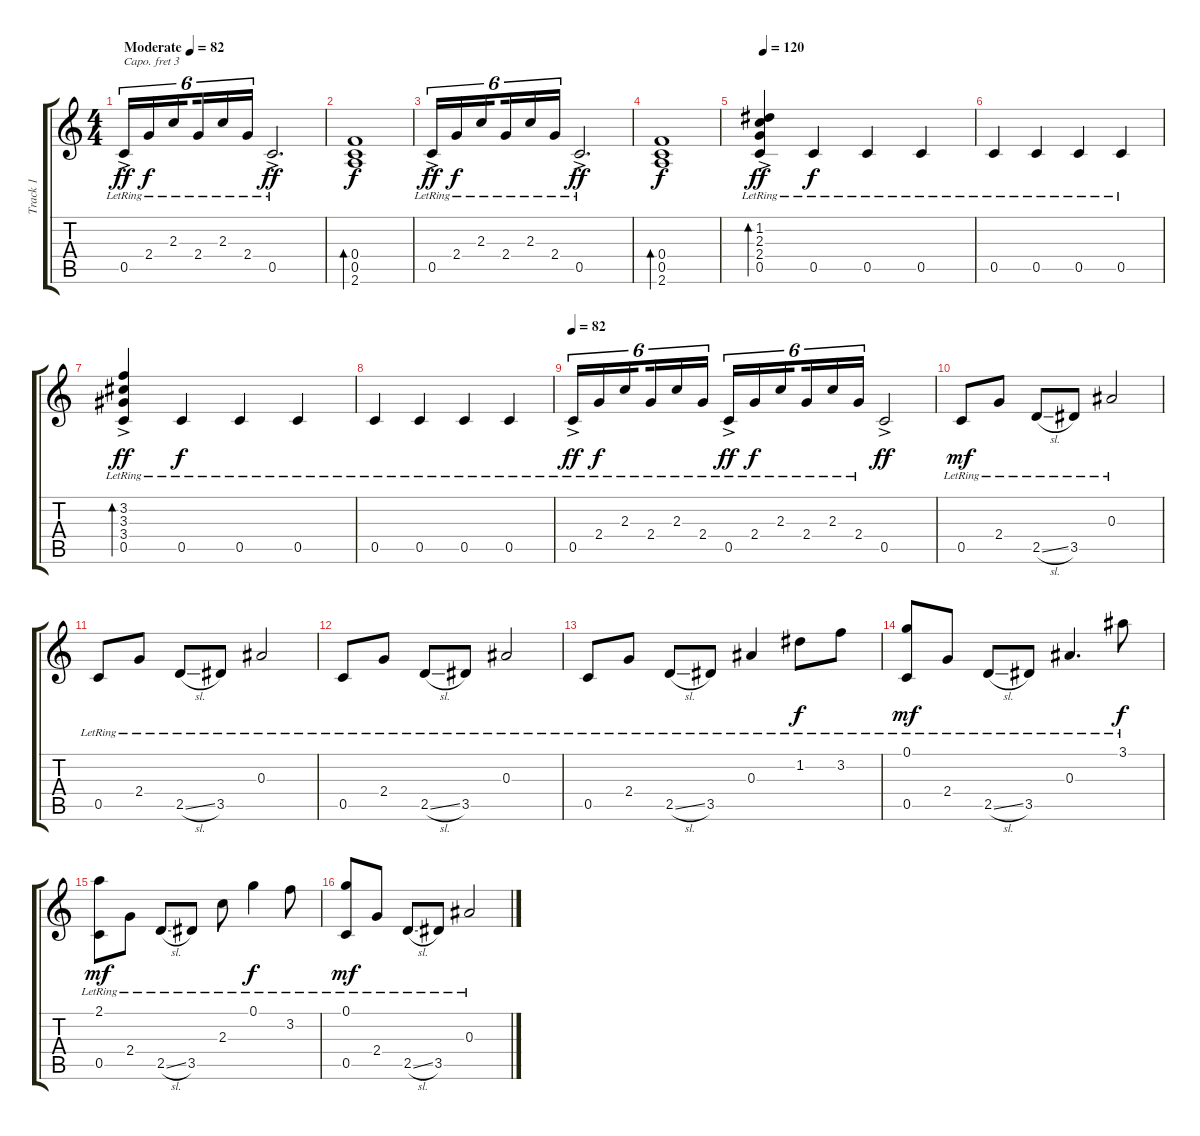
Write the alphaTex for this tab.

\track ("Track 1" "Track 1") {instrument acousticguitarsteel}
\staff {score tabs}
\capo 3
\tuning (E4 B3 G3 D3 A2 E2) {hide}
\ts (4 4)
\tempo (82 "Moderate")
\clef g2
\ks c
0.5{ac lr}.16{tu (6 4) dy ff instrument acousticguitarsteel} 2.4{lr}.16{tu (6 4) dy f} 2.3{lr}.16{tu (6 4) beam splitsecondary} 2.4{lr}.16{tu (6 4)} 2.3{lr}.16{tu (6 4)} 2.4{lr}.16{tu (6 4)} 0.5{ac lr}.2{d dy ff} |
(0.4 0.5 2.6).1{bd 240 dy f} |
0.5{ac lr}.16{tu (6 4) dy ff} 2.4{lr}.16{tu (6 4) dy f} 2.3{lr}.16{tu (6 4) beam splitsecondary} 2.4{lr}.16{tu (6 4)} 2.3{lr}.16{tu (6 4)} 2.4{lr}.16{tu (6 4)} 0.5{ac lr}.2{d dy ff} |
(0.4 0.5 2.6).1{bd 240 dy f} |
\tempo 120
(1.2{lr} 2.3{lr} 2.4{lr} 0.5{ac lr}).4{bd 120 dy ff} 0.5{lr}.4{dy f} 0.5{lr}.4 0.5{lr}.4 |
0.5{lr}.4 0.5{lr}.4 0.5{lr}.4 0.5{lr}.4 |
(3.2{lr} 3.3{lr} 3.4{lr} 0.5{ac lr}).4{bd 120 dy ff} 0.5{lr}.4{dy f} 0.5{lr}.4 0.5{lr}.4 |
0.5{lr}.4 0.5{lr}.4 0.5{lr}.4 0.5{lr}.4 |
\tempo 82
0.5{ac lr}.16{tu (6 4) dy ff} 2.4{lr}.16{tu (6 4) dy f} 2.3{lr}.16{tu (6 4) beam splitsecondary} 2.4{lr}.16{tu (6 4)} 2.3{lr}.16{tu (6 4)} 2.4{lr}.16{tu (6 4)} 0.5{ac lr}.16{tu (6 4) dy ff} 2.4{lr}.16{tu (6 4) dy f} 2.3{lr}.16{tu (6 4) beam splitsecondary} 2.4{lr}.16{tu (6 4)} 2.3{lr}.16{tu (6 4)} 2.4{lr}.16{tu (6 4)} 0.5{ac}.2{dy ff} |
0.5{lr}.8{dy mf} 2.4{lr}.8 2.5{sl lr}.8 3.5{lr}.8 0.3{lr}.2 |
0.5{lr}.8 2.4{lr}.8 2.5{sl lr}.8 3.5{lr}.8 0.3{lr}.2 |
0.5{lr}.8 2.4{lr}.8 2.5{sl lr}.8 3.5{lr}.8 0.3{lr}.2 |
0.5{lr}.8 2.4{lr}.8 2.5{sl lr}.8 3.5{lr}.8 0.3{lr}.4 1.2{lr}.8{dy f} 3.2{lr}.8 |
(0.1{lr} 0.5{lr}).8{dy mf} 2.4{lr}.8 2.5{sl lr}.8 3.5{lr}.8 0.3{lr}.4{d} 3.1{lr}.8{dy f} |
(2.1{lr} 0.5{lr}).8{dy mf} 2.4{lr}.8 2.5{sl lr}.8 3.5{lr}.8 2.3{lr}.8 0.1{lr}.4{dy f} 3.2{lr}.8 |
(0.1{lr} 0.5{lr}).8{dy mf} 2.4{lr}.8 2.5{sl lr}.8 3.5{lr}.8 0.3{lr}.2
